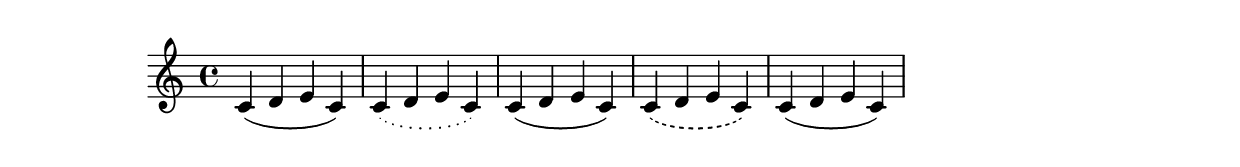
%% Do not edit this file; it is auto-generated from LSR http://lsr.dsi.unimi.it
%% This file is in the public domain.
\version "2.11.52"

\header {
  lsrtags = "expressive-marks, editorial-annotations"

  texidoces = "
Se puede cambiar el aspecto de las ligaduras de expresión de
continuas a punteadas o intermitentes.

"
  doctitlees = "Modificar el aspecto continuo de una ligadura de expresión a punteado o intermitente"

  texidoc = "
The appearance of slurs may be changed from solid to dotted or dashed. 

"
  doctitle = "Changing the appearance of a slur from solid to dotted or dashed"
} % begin verbatim
\relative c' {
  c4( d e c)
  \slurDotted
  c4( d e c)
  \slurSolid
  c4( d e c)
  \slurDashed
  c4( d e c)
  \slurSolid
  c4( d e c)
}

